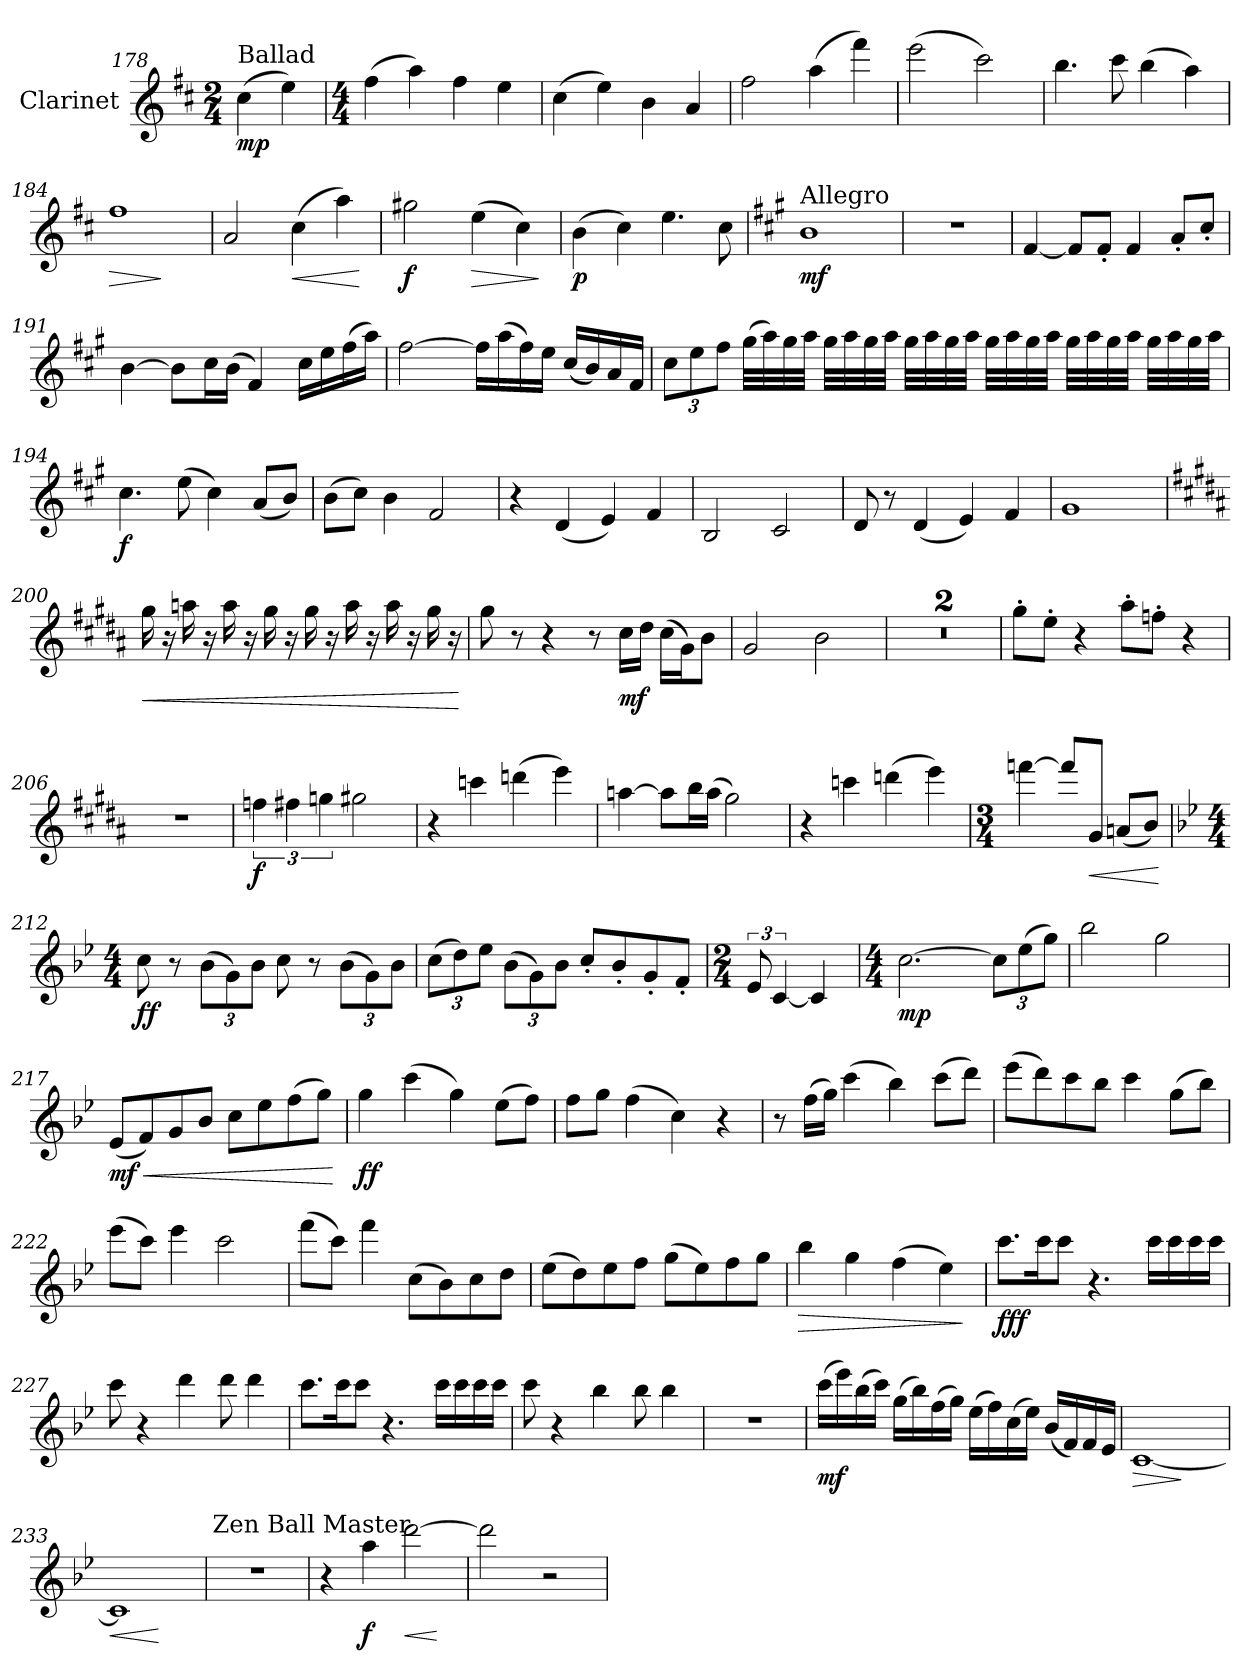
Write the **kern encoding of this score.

**kern	**dynam
*part1	*part1
*staff1	*staff1
*I"Clarinet	*
*I'Cl	*
*clefG2	*
*ITrd1c2	*
*k[]	*
*C:	*
*M2/4	*
=178	=178
!LO:TX:a:t=Ballad	!
!	!LO:DY:b
(4b\	mp
4dd\)	.
=179	=179
*M4/4	*
(4ee\	.
4gg\)	.
4ee\	.
4dd\	.
=180	=180
(4b\	.
4dd\)	.
4a\	.
4g/	.
!!LO:LB:g=z
=181	=181
2ee\	.
(4gg\	.
4eee\)	.
=182	=182
(2ddd\	.
2bb\)	.
=183	=183
4.aa\	.
8bb\	.
(4aa\	.
4gg\)	.
=184	=184
!	!LO:HP:b
1ee	>
.	]
=185	=185
2g/	.
!	!LO:HP:b
(4b\	<
4gg\)	.
.	[
=186	=186
!	!LO:DY:b
2ff#X\	f
!	!LO:HP:b
(4dd\	>
4b\)	.
.	]
=187	=187
!	!LO:DY:b
(4a\	p
4b\)	.
4.dd\	.
8b\	.
=188	=188
*k[f#]	*
*G:	*
!LO:TX:a:t=Allegro	!
!	!LO:DY:b
1a	mf
=189	=189
1r	.
=190	=190
[4e/	.
8e/L]	.
8e'/J	.
4e/	.
8g'/L	.
8b'/J	.
!!LO:LB:g=z
=191	=191
[4a\	.
8a\L]	.
16b\L	.
(16a\JJ	.
4e/)	.
16b\LL	.
16dd\	.
(16ee\	.
16gg\JJ)	.
=192	=192
[2ee\	.
16ee\LL]	.
(16gg\	.
16ee\)	.
16dd\JJ	.
(16b/LL	.
16a/)	.
16g/	.
16e/JJ	.
=193	=193
*Xbrackettup	*
12b\L	.
12dd\	.
12ee\J	.
(32ff#\LLL	.
32gg\)	.
32ff#\	.
32gg\JJJ	.
32ff#\LLL	.
32gg\	.
32ff#\	.
32gg\JJJ	.
32ff#\LLL	.
32gg\	.
32ff#\	.
32gg\JJJ	.
32ff#\LLL	.
32gg\	.
32ff#\	.
32gg\JJJ	.
32ff#\LLL	.
32gg\	.
32ff#\	.
32gg\JJJ	.
32ff#\LLL	.
32gg\	.
32ff#\	.
32gg\JJJ	.
!!LO:LB:g=z
=194	=194
!	!LO:DY:b
4.b\	f
(8dd\	.
4b\)	.
(8g/L	.
8a/J)	.
=195	=195
(8a\L	.
8b\J)	.
4a\	.
2e/	.
=196	=196
4r	.
(4c/	.
4d/)	.
4e/	.
=197	=197
2A/	.
2B/	.
=198	=198
8c/	.
8r	.
(4c/	.
4d/)	.
4e/	.
=199	=199
1f#	.
=200	=200
*k[f#c#g#]	*
*A:	*
!	!LO:HP:b
16ff#\	<
16r	.
16ggn\	.
16r	.
16gg\	.
16r	.
16ff#\	.
16r	.
16ff#\	.
16r	.
16gg\	.
16r	.
16gg\	.
16r	.
16ff#\	.
16r	.
.	[
!!LO:LB:g=z
=201	=201
8ff#\	.
8r	.
4r	.
8r	.
!	!LO:DY:b
16b\LL	mf
16cc#\JJ	.
(16b\LL	.
16f#\J)	.
8a\J	.
=202	=202
2f#/	.
2a\	.
=203	=203
1r	.
=204	=204
1r	.
=205	=205
8ff#'\L	.
8dd'\J	.
4r	.
8gg#'\L	.
8ee-X'\J	.
4r	.
=206	=206
1r	.
=207	=207
*brackettup	*
!	!LO:DY:b
6ee-X\	f
6een\	.
6ffn\	.
2ff#X\	.
=208	=208
4r	.
4bb-X\	.
(4cccn\	.
4ddd\)	.
=209	=209
[4ggn\	.
8gg\L]	.
16aa\L	.
(16gg\JJ	.
2ff#\)	.
!!LO:LB:g=z
=210	=210
4r	.
4bb-X\	.
(4cccn\	.
4ddd\)	.
=211	=211
*M3/4	*
[4eee-X\	.
8eee-/L]	.
!	!LO:HP:b
8f#/J	<
(8gn/L	.
8a/J)	.
.	[
=212	=212
*k[b-e-a-d-]	*
*A-:	*
*M4/4	*
!	!LO:DY:b
8b-\	ff
8r	.
*Xbrackettup	*
(12a-\L	.
12f\)	.
12a-\J	.
8b-\	.
8r	.
(12a-\L	.
12f\)	.
12a-\J	.
=213	=213
(12b-\L	.
12cc\)	.
12dd-\J	.
(12a-\L	.
12f\)	.
12a-\J	.
8b-'/L	.
8a-'/	.
8f'/	.
8e-'/J	.
=214	=214
*M2/4	*
*brackettup	*
12d-/	.
[6B-/	.
4B-/]	.
!!LO:LB:g=z
=215	=215
*M4/4	*
!	!LO:DY:b
[2.b-\	mp
*Xbrackettup	*
12b-\L]	.
(12dd-\	.
12ff\J)	.
=216	=216
2aa-\	.
2ff\	.
=217	=217
!	!LO:HP:b
!	!LO:DY:n=1:b
(8d-/L	< mf
8e-/)	.
8f/	.
8a-/J	.
8b-\L	.
8dd-\	.
(8ee-\	.
8ff\J)	.
.	[
=218	=218
!	!LO:DY:b
4ff\	ff
(4bb-\	.
4ff\)	.
(8dd-\L	.
8ee-\J)	.
=219	=219
8ee-\L	.
8ff\J	.
(4ee-\	.
4b-\)	.
4r	.
=220	=220
8r	.
(16ee-\LL	.
16ff\JJ)	.
(4bb-\	.
4aa-\)	.
(8bb-\L	.
8ccc\J)	.
=221	=221
(8ddd-\L	.
8ccc\)	.
8bb-\	.
8aa-\J	.
4bb-\	.
(8ff\L	.
8aa-\J)	.
!!LO:LB:g=z
=222	=222
(8ddd-\L	.
8bb-\J)	.
4ddd-\	.
2bb-\	.
=223	=223
(8eee-\L	.
8bb-\J)	.
4eee-\	.
(8b-\L	.
8a-\)	.
8b-\	.
8cc\J	.
=224	=224
(8dd-\L	.
8cc\)	.
8dd-\	.
8ee-\J	.
(8ff\L	.
8dd-\)	.
8ee-\	.
8ff\J	.
=225	=225
!	!LO:HP:b
4aa-\	>
4ff\	.
(4ee-\	.
4dd-\)	.
.	]
=226	=226
!	!LO:DY:b
8.bb-\L	fff
16bb-\K	.
8bb-\J	.
4.r	.
16bb-\LL	.
16bb-\	.
16bb-\	.
16bb-\JJ	.
=227	=227
8bb-\	.
4r	.
4ccc\	.
8ccc\	.
4ccc\	.
=228	=228
8.bb-\L	.
16bb-\K	.
8bb-\J	.
4.r	.
16bb-\LL	.
16bb-\	.
16bb-\	.
16bb-\JJ	.
!!LO:LB:g=z
=229	=229
8bb-\	.
4r	.
4aa-\	.
8aa-\	.
4aa-\	.
=230	=230
1r	.
=231	=231
!	!LO:DY:b
(16bb-\LL	mf
16ddd-\)	.
(16aa-\	.
16bb-\JJ)	.
(16ff\LL	.
16aa-\)	.
(16ee-\	.
16ff\JJ)	.
(16dd-\LL	.
16ee-\)	.
(16b-\	.
16dd-\JJ)	.
(16a-/LL	.
16e-/)	.
16e-/	.
16d-/JJ	.
=232	=232
!	!LO:HP:b
[1B-	>
.	]
=233	=233
!	!LO:HP:b
1B-]	<
.	[
=234	=234
*k[b-e-]	*
*B-:	*
!LO:TX:a:t=Zen Ball Master	!
1r	.
=235	=235
4r	.
!	!LO:DY:b
4gg\	f
!	!LO:HP:b
[2ccc\	<
.	[
=236	=236
2ccc\]	.
2r	.
=	=
*-	*-
